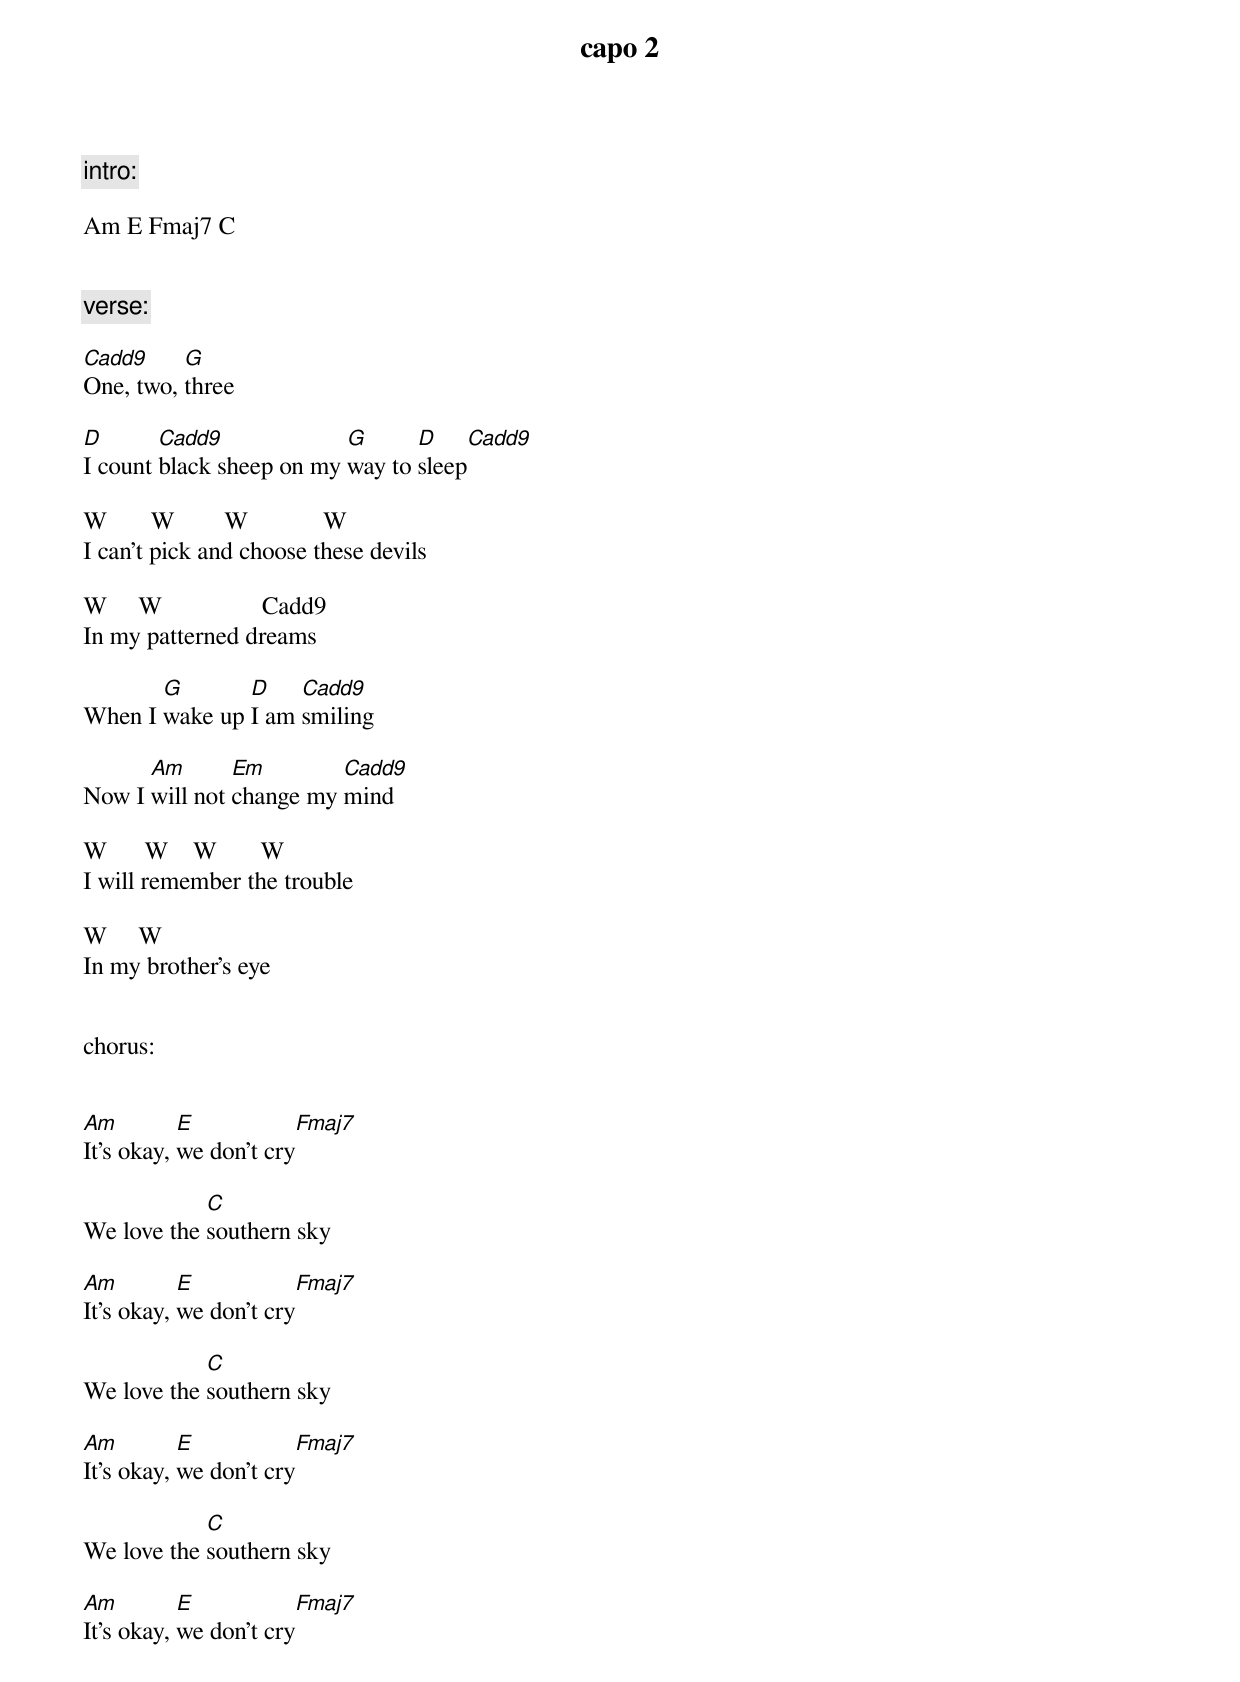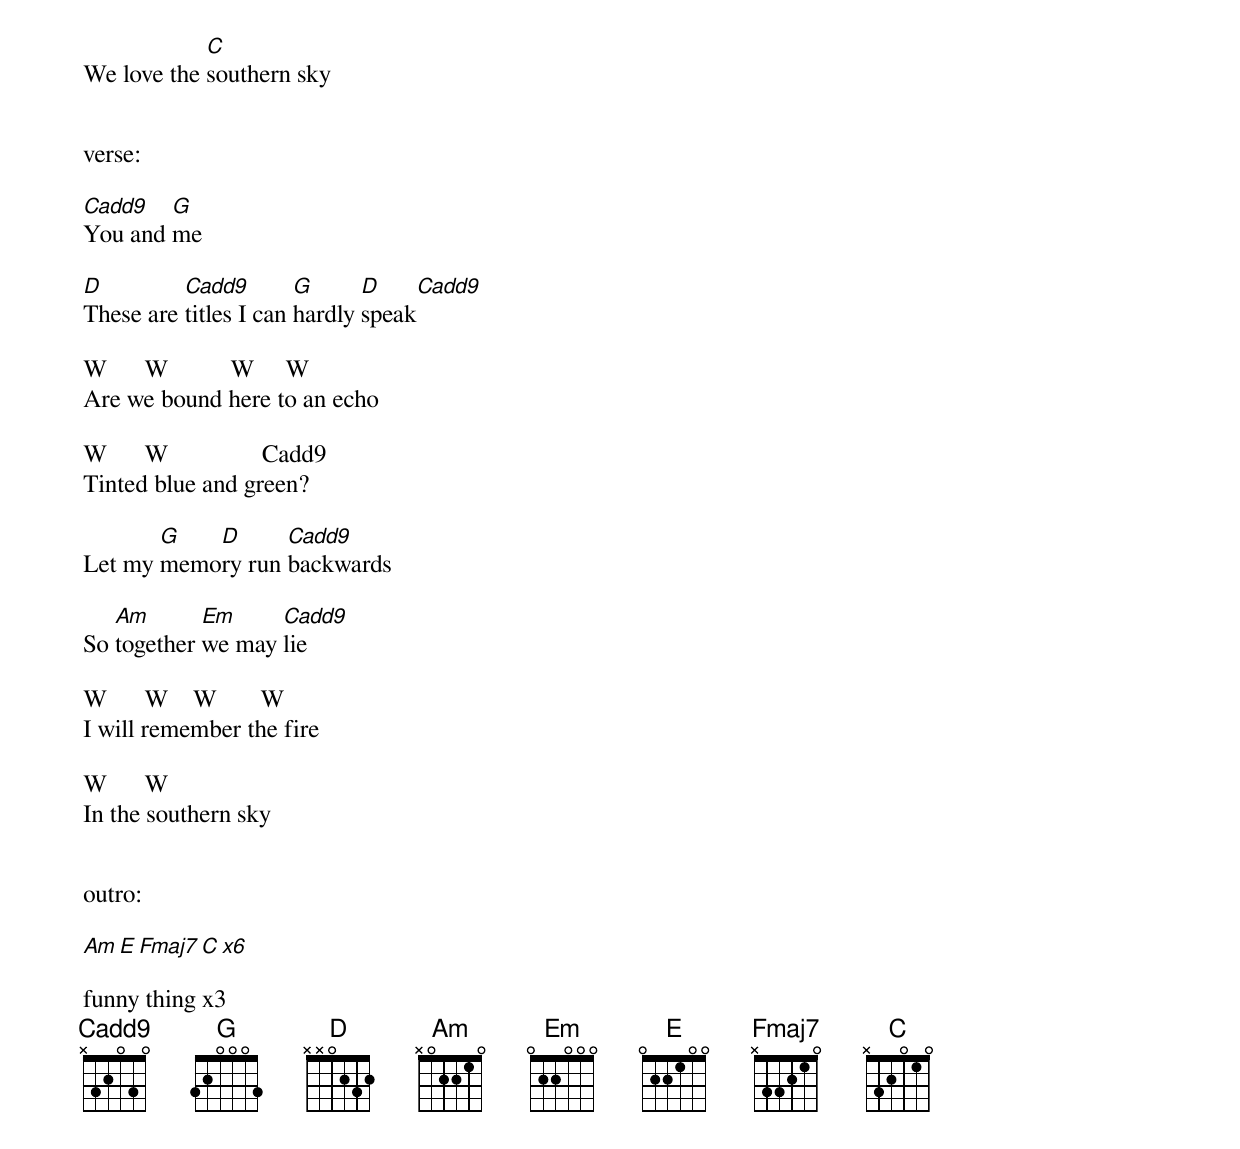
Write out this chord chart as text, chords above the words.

capo 2


intro:

Am E Fmaj7 C


verse:

Cadd9     G
One, two, three

D       Cadd9             G      D     Cadd9
I count black sheep on my way to sleep

W       W        W            W
I can't pick and choose these devils

W     W                Cadd9
In my patterned dreams

       G       D    Cadd9
When I wake up I am smiling

      Am       Em        Cadd9
Now I will not change my mind

W      W    W       W
I will remember the trouble

W     W
In my brother's eye


chorus:


Am         E            Fmaj7
It's okay, we don't cry

            C
We love the southern sky

Am         E            Fmaj7
It's okay, we don't cry

            C
We love the southern sky

Am         E            Fmaj7
It's okay, we don't cry

            C
We love the southern sky

Am         E            Fmaj7
It's okay, we don't cry

            C
We love the southern sky


verse:

Cadd9   G
You and me

D         Cadd9        G      D     Cadd9
These are titles I can hardly speak

W      W          W     W
Are we bound here to an echo

W      W               Cadd9
Tinted blue and green?

       G   D      Cadd9
Let my memory run backwards

   Am       Em     Cadd9
So together we may lie

W      W    W       W
I will remember the fire

W      W
In the southern sky


outro:

Am E Fmaj7 C x6

funny thing x3
